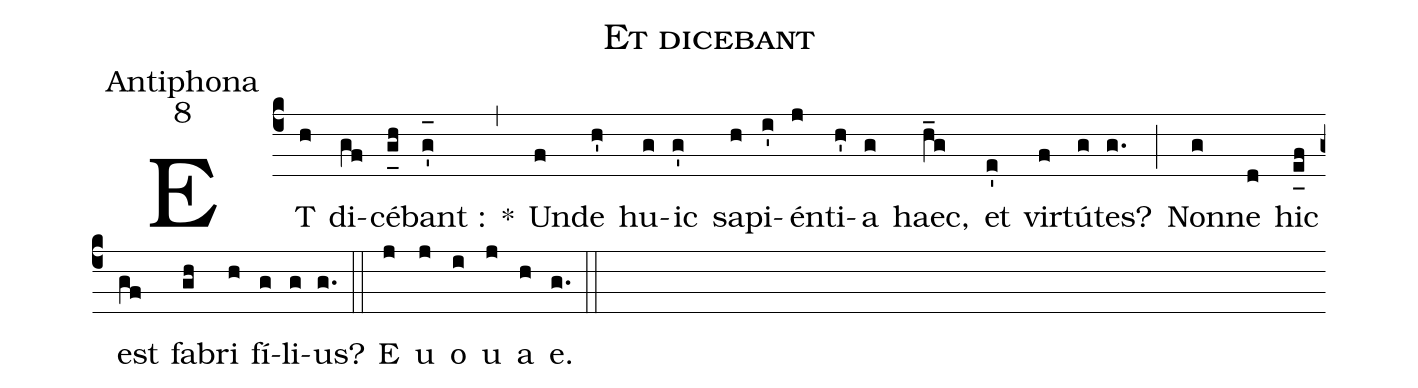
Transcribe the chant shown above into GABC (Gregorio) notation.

name:Et dicebant;
office-part:Antiphona;
mode:8;
%%
(c4) ET(h) di(gf)cé(g_[uh:l]h)bant :(g'_[oh:h]) *(,) Un(f)de(h') hu(g)ic(g') sa(h)pi(i')én(j)ti(h')a(g) haec,(h_g) et(e') vir(f)tú(g)tes?(g.) (;) Non(g)ne(d) hic(e_[uh:l]f) est(gf) fa(gh)bri(h) fí(g)li(g)us?(g.) (::) <eu>E(j) u(j) o(i) u(j) a(h) e.</eu>(g.) (::)
